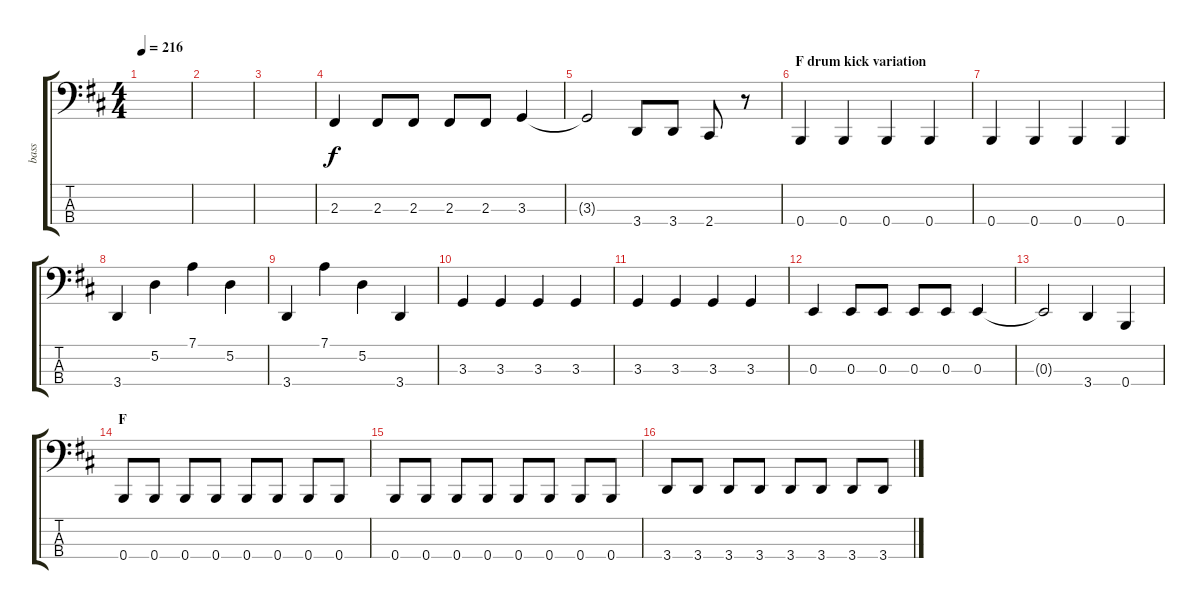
\track ("bass" "bass") {instrument electricbassfinger}
\staff {score tabs}
\tuning (D2 A1 E1 B0) {hide}
\ts (4 4)
\tempo 216
\clef f4
\ks d
|
|
|
2.3.4 2.3.8 2.3.8 2.3.8 2.3.8 3.3.4 |
3.3{t}.2 3.4.8 3.4.8 2.4.8 r.8 |
\section ("" "F drum kick variation")
0.4.4 0.4.4 0.4.4 0.4.4 |
0.4.4 0.4.4 0.4.4 0.4.4 |
3.4.4 5.2.4 7.1.4 5.2.4 |
3.4.4 7.1.4 5.2.4 3.4.4 |
3.3.4 3.3.4 3.3.4 3.3.4 |
3.3.4 3.3.4 3.3.4 3.3.4 |
0.3.4 0.3.8 0.3.8 0.3.8 0.3.8 0.3.4 |
0.3{t}.2 3.4.4 0.4.4 |
\section ("" "F")
0.4.8 0.4.8 0.4.8 0.4.8 0.4.8 0.4.8 0.4.8 0.4.8 |
0.4.8 0.4.8 0.4.8 0.4.8 0.4.8 0.4.8 0.4.8 0.4.8 |
3.4.8 3.4.8 3.4.8 3.4.8 3.4.8 3.4.8 3.4.8 3.4.8
